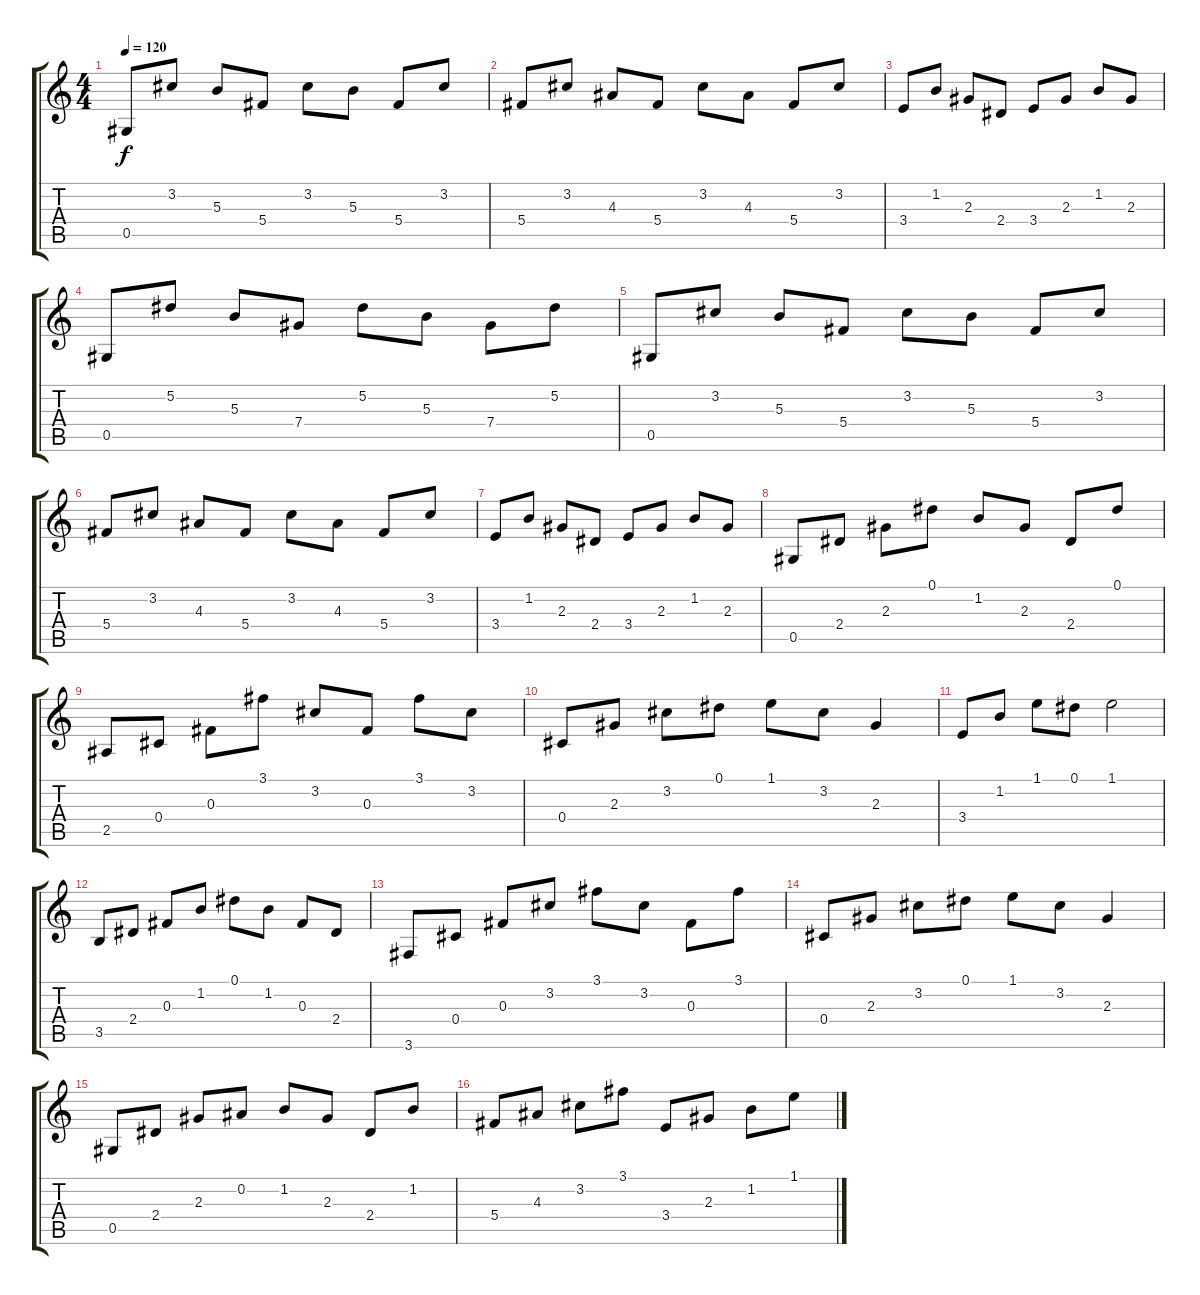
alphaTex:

\track "" {instrument acousticguitarsteel}
\staff {score tabs}
\tuning (Eb4 Bb3 Gb3 Db3 Ab2 Eb2) {hide}
\ts (4 4)
\tempo 120
\clef g2
\ks c
0.5.8{dy f} 3.2.8 5.3.8 5.4.8 3.2.8 5.3.8 5.4.8 3.2.8 |
5.4.8 3.2.8 4.3.8 5.4.8 3.2.8 4.3.8 5.4.8 3.2.8 |
3.4.8 1.2.8 2.3.8 2.4.8 3.4.8 2.3.8 1.2.8 2.3.8 |
0.5.8 5.2.8 5.3.8 7.4.8 5.2.8 5.3.8 7.4.8 5.2.8 |
0.5.8 3.2.8 5.3.8 5.4.8 3.2.8 5.3.8 5.4.8 3.2.8 |
5.4.8 3.2.8 4.3.8 5.4.8 3.2.8 4.3.8 5.4.8 3.2.8 |
3.4.8 1.2.8 2.3.8 2.4.8 3.4.8 2.3.8 1.2.8 2.3.8 |
0.5.8 2.4.8 2.3.8 0.1.8 1.2.8 2.3.8 2.4.8 0.1.8 |
2.5.8 0.4.8 0.3.8 3.1.8 3.2.8 0.3.8 3.1.8 3.2.8 |
0.4.8 2.3.8 3.2.8 0.1.8 1.1.8 3.2.8 2.3.4 |
3.4.8 1.2.8 1.1.8 0.1.8 1.1.2 |
3.5.8 2.4.8 0.3.8 1.2.8 0.1.8 1.2.8 0.3.8 2.4.8 |
3.6.8 0.4.8 0.3.8 3.2.8 3.1.8 3.2.8 0.3.8 3.1.8 |
0.4.8 2.3.8 3.2.8 0.1.8 1.1.8 3.2.8 2.3.4 |
0.5.8 2.4.8 2.3.8 0.2.8 1.2.8 2.3.8 2.4.8 1.2.8 |
5.4.8 4.3.8 3.2.8 3.1.8 3.4.8 2.3.8 1.2.8 1.1.8
